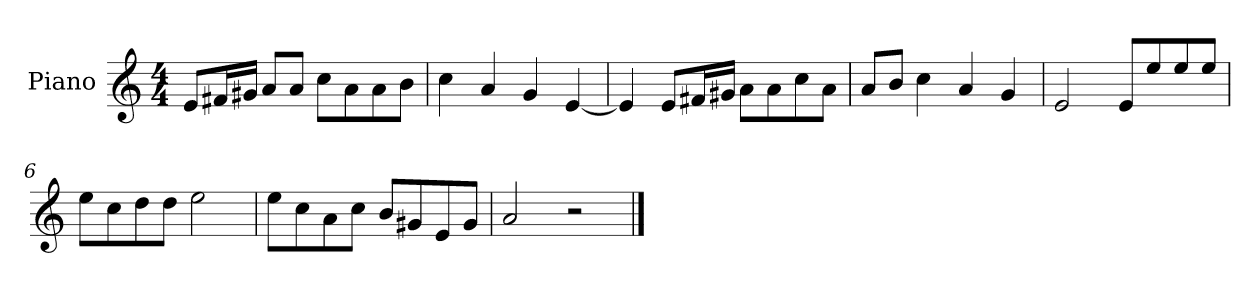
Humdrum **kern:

**kern
*part1
*staff1
*I"Piano
*I'P-no
*clefG2
*k[]
*M4/4
*MM90
=1
8e/L
16f#X/L
16g#X/JJ
8a/L
8a/J
8cc\L
8a\
8a\
8b\J
=2
4cc\
4a/
4g/
[4e/
=3
4e/]
8e/L
16f#X/L
16g#X/JJ
8a\L
8a\
8cc\
8a\J
=4
8a/L
8b/J
4cc\
4a/
4g/
=5
2e/
8e/L
8ee/
8ee/
8ee/J
=6
8ee\L
8cc\
8dd\
8dd\J
2ee\
!!LO:LB:g=z
=7
8ee\L
8cc\
8a\
8cc\J
8b/L
8g#X/
8e/
8g#/J
=8
2a/
2r
==
*-
